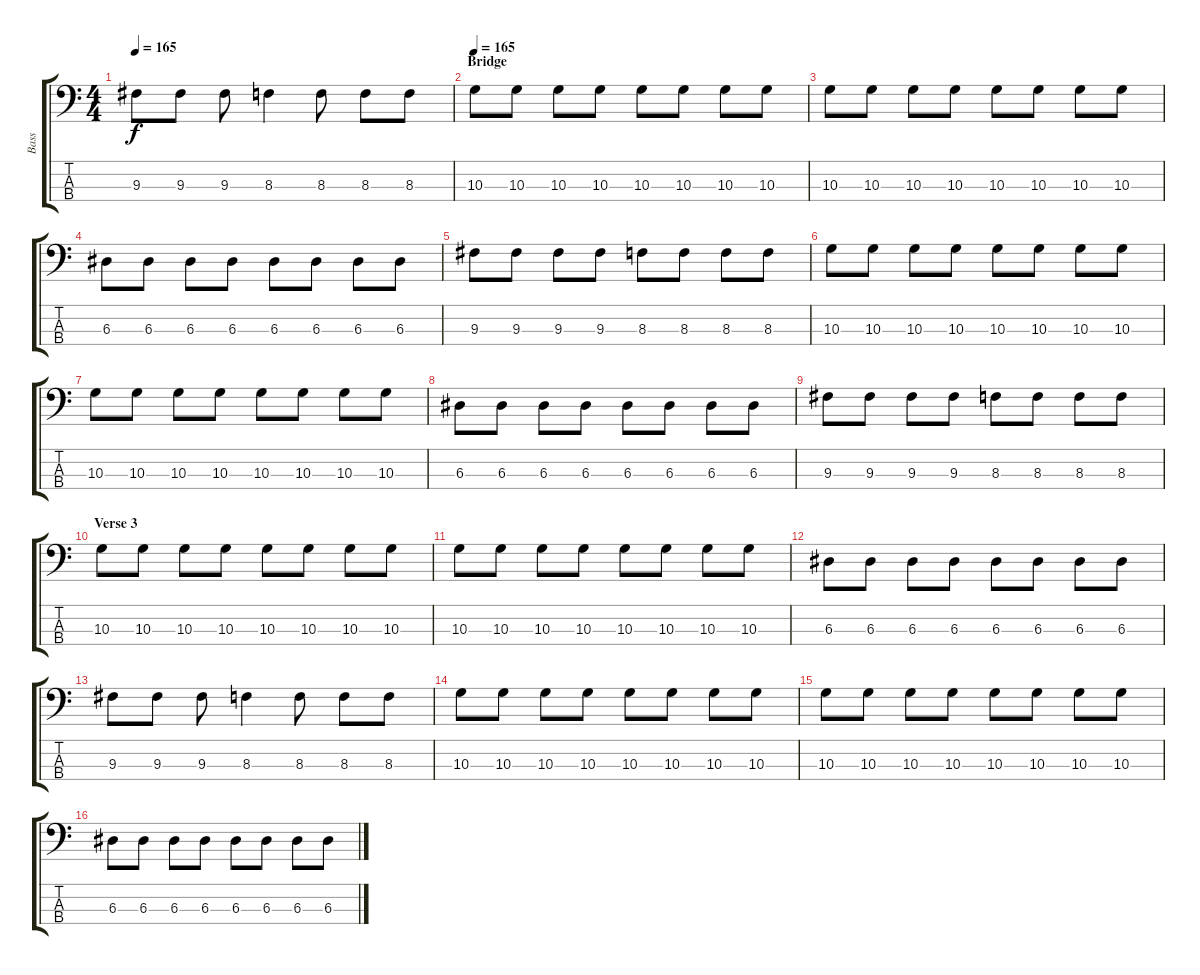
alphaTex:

\track ("Bass" "Bass") {instrument electricbassfinger}
\staff {score tabs}
\tuning (G2 D2 A1 E1) {hide}
\ts (4 4)
\tempo 165
\clef f4
\ks c
9.3.8{dy f} 9.3.8 9.3.8 8.3.4 8.3.8 8.3.8 8.3.8 |
\section ("" "Bridge")
\tempo 165
10.3.8 10.3.8 10.3.8 10.3.8 10.3.8 10.3.8 10.3.8 10.3.8 |
10.3.8 10.3.8 10.3.8 10.3.8 10.3.8 10.3.8 10.3.8 10.3.8 |
6.3.8 6.3.8 6.3.8 6.3.8 6.3.8 6.3.8 6.3.8 6.3.8 |
9.3.8 9.3.8 9.3.8 9.3.8 8.3.8 8.3.8 8.3.8 8.3.8 |
10.3.8 10.3.8 10.3.8 10.3.8 10.3.8 10.3.8 10.3.8 10.3.8 |
10.3.8 10.3.8 10.3.8 10.3.8 10.3.8 10.3.8 10.3.8 10.3.8 |
6.3.8 6.3.8 6.3.8 6.3.8 6.3.8 6.3.8 6.3.8 6.3.8 |
9.3.8 9.3.8 9.3.8 9.3.8 8.3.8 8.3.8 8.3.8 8.3.8 |
\section ("" "Verse 3")
10.3.8 10.3.8 10.3.8 10.3.8 10.3.8 10.3.8 10.3.8 10.3.8 |
10.3.8 10.3.8 10.3.8 10.3.8 10.3.8 10.3.8 10.3.8 10.3.8 |
6.3.8 6.3.8 6.3.8 6.3.8 6.3.8 6.3.8 6.3.8 6.3.8 |
9.3.8 9.3.8 9.3.8 8.3.4 8.3.8 8.3.8 8.3.8 |
10.3.8 10.3.8 10.3.8 10.3.8 10.3.8 10.3.8 10.3.8 10.3.8 |
10.3.8 10.3.8 10.3.8 10.3.8 10.3.8 10.3.8 10.3.8 10.3.8 |
6.3.8 6.3.8 6.3.8 6.3.8 6.3.8 6.3.8 6.3.8 6.3.8
